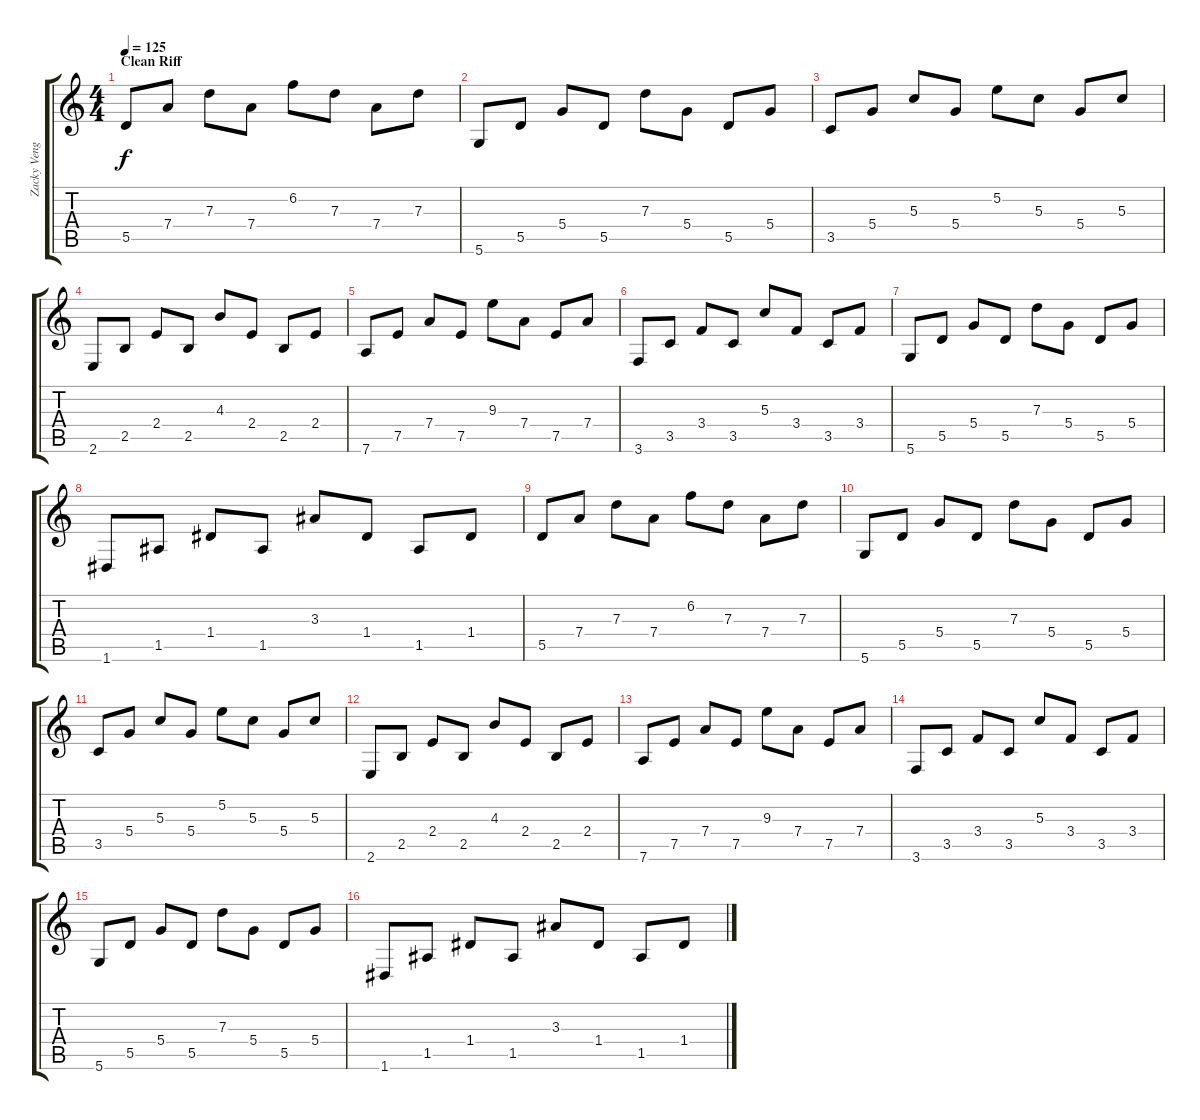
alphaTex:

\track ("Zacky Vengeance" "Zacky Veng") {instrument distortionguitar}
\staff {score tabs}
\tuning (E4 B3 G3 D3 A2 D2) {hide}
\ts (4 4)
\section ("" "Clean Riff")
\tempo 125
\clef g2
\ks c
5.5.8{dy f instrument electricguitarjazz} 7.4.8 7.3.8 7.4.8 6.2.8 7.3.8 7.4.8 7.3.8 |
5.6.8 5.5.8 5.4.8 5.5.8 7.3.8 5.4.8 5.5.8 5.4.8 |
3.5.8 5.4.8 5.3.8 5.4.8 5.2.8 5.3.8 5.4.8 5.3.8 |
2.6.8 2.5.8 2.4.8 2.5.8 4.3.8 2.4.8 2.5.8 2.4.8 |
7.6.8 7.5.8 7.4.8 7.5.8 9.3.8 7.4.8 7.5.8 7.4.8 |
3.6.8 3.5.8 3.4.8 3.5.8 5.3.8 3.4.8 3.5.8 3.4.8 |
5.6.8 5.5.8 5.4.8 5.5.8 7.3.8 5.4.8 5.5.8 5.4.8 |
1.6.8 1.5.8 1.4.8 1.5.8 3.3.8 1.4.8 1.5.8 1.4.8 |
5.5.8 7.4.8 7.3.8 7.4.8 6.2.8 7.3.8 7.4.8 7.3.8 |
5.6.8 5.5.8 5.4.8 5.5.8 7.3.8 5.4.8 5.5.8 5.4.8 |
3.5.8 5.4.8 5.3.8 5.4.8 5.2.8 5.3.8 5.4.8 5.3.8 |
2.6.8 2.5.8 2.4.8 2.5.8 4.3.8 2.4.8 2.5.8 2.4.8 |
7.6.8 7.5.8 7.4.8 7.5.8 9.3.8 7.4.8 7.5.8 7.4.8 |
3.6.8 3.5.8 3.4.8 3.5.8 5.3.8 3.4.8 3.5.8 3.4.8 |
5.6.8 5.5.8 5.4.8 5.5.8 7.3.8 5.4.8 5.5.8 5.4.8 |
1.6.8 1.5.8 1.4.8 1.5.8 3.3.8 1.4.8 1.5.8 1.4.8
